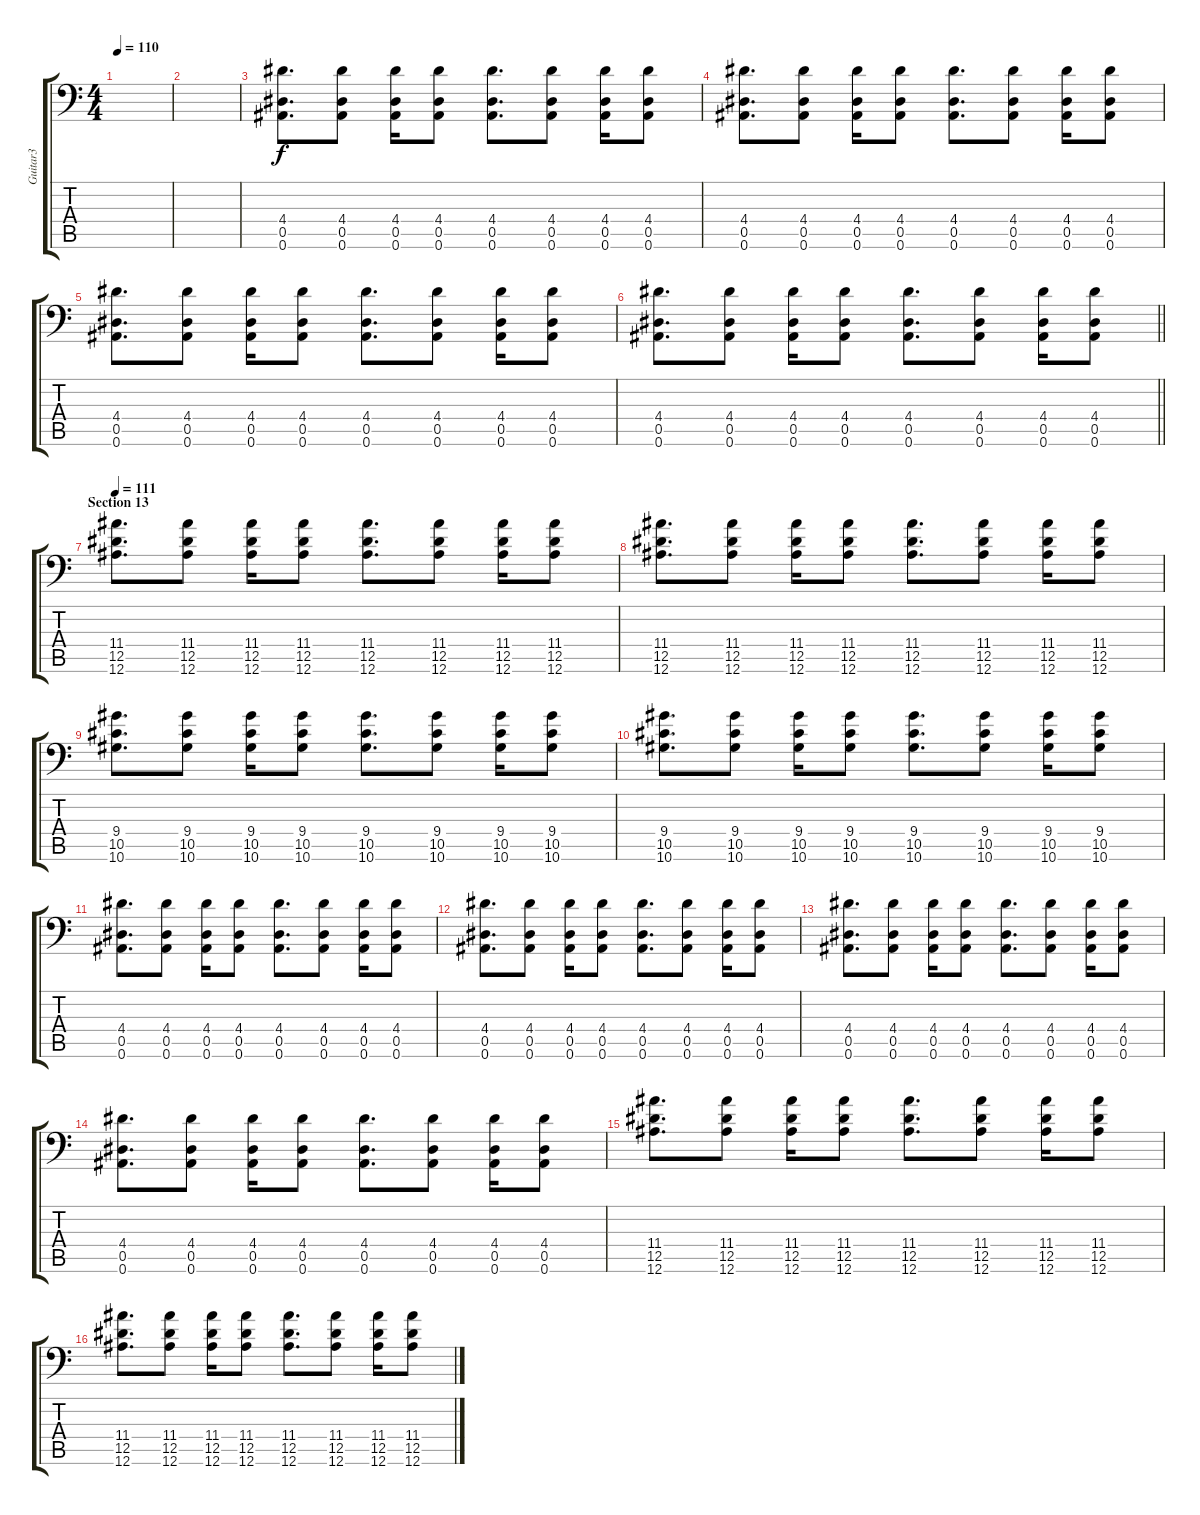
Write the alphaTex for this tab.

\track ("Guitar3" "Guitar3") {instrument overdrivenguitar}
\staff {score tabs}
\tuning (B3 Ab3 E3 B2 Eb2 Bb1) {hide}
\ts (4 4)
\tempo 110
\clef f4
\ks c
|
|
(4.4 0.5 0.6).8{d} (4.4 0.5 0.6).8 (4.4 0.5 0.6).16 (4.4 0.5 0.6).8 (4.4 0.5 0.6).8{d} (4.4 0.5 0.6).8 (4.4 0.5 0.6).16 (4.4 0.5 0.6).8 |
(4.4 0.5 0.6).8{d} (4.4 0.5 0.6).8 (4.4 0.5 0.6).16 (4.4 0.5 0.6).8 (4.4 0.5 0.6).8{d} (4.4 0.5 0.6).8 (4.4 0.5 0.6).16 (4.4 0.5 0.6).8 |
(4.4 0.5 0.6).8{d} (4.4 0.5 0.6).8 (4.4 0.5 0.6).16 (4.4 0.5 0.6).8 (4.4 0.5 0.6).8{d} (4.4 0.5 0.6).8 (4.4 0.5 0.6).16 (4.4 0.5 0.6).8 |
\barLineRight lightlight
(4.4 0.5 0.6).8{d} (4.4 0.5 0.6).8 (4.4 0.5 0.6).16 (4.4 0.5 0.6).8 (4.4 0.5 0.6).8{d} (4.4 0.5 0.6).8 (4.4 0.5 0.6).16 (4.4 0.5 0.6).8 |
\section ("" "Section 13")
\tempo 111
(11.4 12.5 12.6).8{d} (11.4 12.5 12.6).8 (11.4 12.5 12.6).16 (11.4 12.5 12.6).8 (11.4 12.5 12.6).8{d} (11.4 12.5 12.6).8 (11.4 12.5 12.6).16 (11.4 12.5 12.6).8 |
(11.4 12.5 12.6).8{d} (11.4 12.5 12.6).8 (11.4 12.5 12.6).16 (11.4 12.5 12.6).8 (11.4 12.5 12.6).8{d} (11.4 12.5 12.6).8 (11.4 12.5 12.6).16 (11.4 12.5 12.6).8 |
(9.4 10.5 10.6).8{d} (9.4 10.5 10.6).8 (9.4 10.5 10.6).16 (9.4 10.5 10.6).8 (9.4 10.5 10.6).8{d} (9.4 10.5 10.6).8 (9.4 10.5 10.6).16 (9.4 10.5 10.6).8 |
(9.4 10.5 10.6).8{d} (9.4 10.5 10.6).8 (9.4 10.5 10.6).16 (9.4 10.5 10.6).8 (9.4 10.5 10.6).8{d} (9.4 10.5 10.6).8 (9.4 10.5 10.6).16 (9.4 10.5 10.6).8 |
(4.4 0.5 0.6).8{d} (4.4 0.5 0.6).8 (4.4 0.5 0.6).16 (4.4 0.5 0.6).8 (4.4 0.5 0.6).8{d} (4.4 0.5 0.6).8 (4.4 0.5 0.6).16 (4.4 0.5 0.6).8 |
(4.4 0.5 0.6).8{d} (4.4 0.5 0.6).8 (4.4 0.5 0.6).16 (4.4 0.5 0.6).8 (4.4 0.5 0.6).8{d} (4.4 0.5 0.6).8 (4.4 0.5 0.6).16 (4.4 0.5 0.6).8 |
(4.4 0.5 0.6).8{d} (4.4 0.5 0.6).8 (4.4 0.5 0.6).16 (4.4 0.5 0.6).8 (4.4 0.5 0.6).8{d} (4.4 0.5 0.6).8 (4.4 0.5 0.6).16 (4.4 0.5 0.6).8 |
(4.4 0.5 0.6).8{d} (4.4 0.5 0.6).8 (4.4 0.5 0.6).16 (4.4 0.5 0.6).8 (4.4 0.5 0.6).8{d} (4.4 0.5 0.6).8 (4.4 0.5 0.6).16 (4.4 0.5 0.6).8 |
(11.4 12.5 12.6).8{d} (11.4 12.5 12.6).8 (11.4 12.5 12.6).16 (11.4 12.5 12.6).8 (11.4 12.5 12.6).8{d} (11.4 12.5 12.6).8 (11.4 12.5 12.6).16 (11.4 12.5 12.6).8 |
(11.4 12.5 12.6).8{d} (11.4 12.5 12.6).8 (11.4 12.5 12.6).16 (11.4 12.5 12.6).8 (11.4 12.5 12.6).8{d} (11.4 12.5 12.6).8 (11.4 12.5 12.6).16 (11.4 12.5 12.6).8
